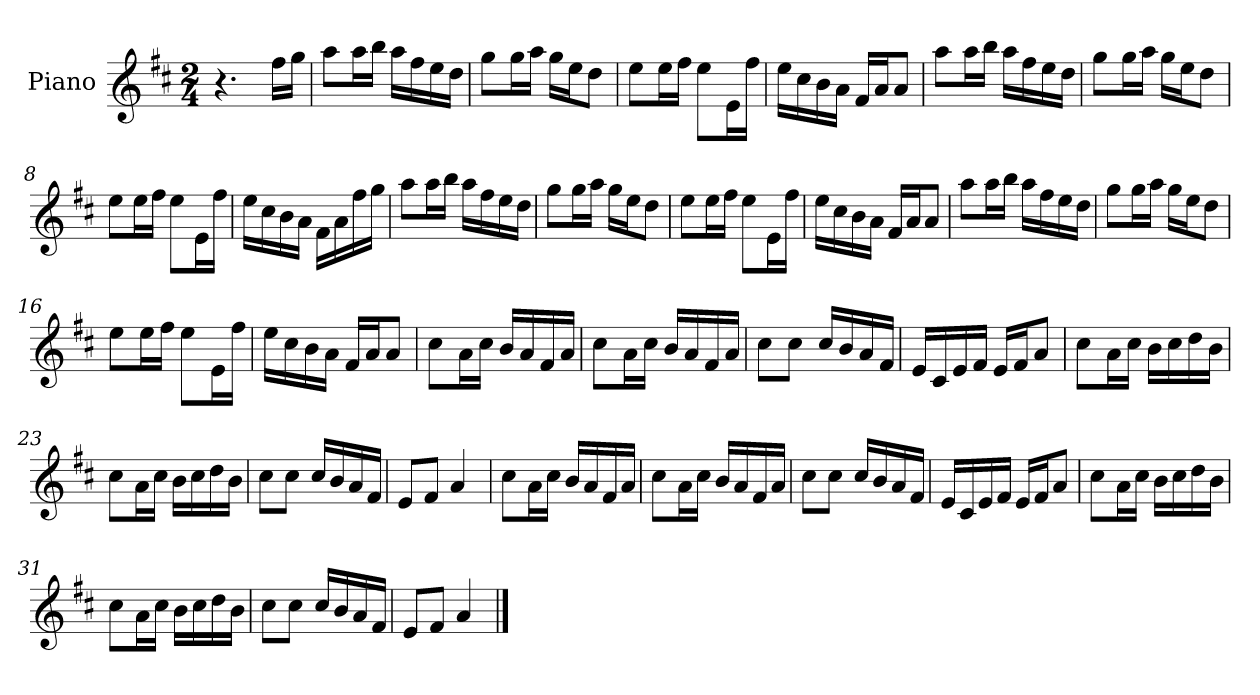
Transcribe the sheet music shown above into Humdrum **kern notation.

**kern
*part1
*staff1
*I"Piano
*I'Pno
*clefG2
*k[f#c#]
*M2/4
=1
4.r
16ff#\LL
16gg\JJ
=2
8aa\L
16aa\L
16bb\JJ
16aa\LL
16ff#\
16ee\
16dd\JJ
=3
8gg\L
16gg\L
16aa\JJ
16gg\LL
16ee\J
8dd\J
=4
8ee\L
16ee\L
16ff#\JJ
8ee\L
16e\L
16ff#\JJ
=5
16ee\LL
16cc#\
16b\
16a\JJ
16f#/LL
16a/J
8a/J
=6
8aa\L
16aa\L
16bb\JJ
16aa\LL
16ff#\
16ee\
16dd\JJ
=7
8gg\L
16gg\L
16aa\JJ
16gg\LL
16ee\J
8dd\J
=8
8ee\L
16ee\L
16ff#\JJ
8ee\L
16e\L
16ff#\JJ
=9
16ee\LL
16cc#\
16b\
16a\JJ
16f#\LL
16a\
16ff#\
16gg\JJ
=10
8aa\L
16aa\L
16bb\JJ
16aa\LL
16ff#\
16ee\
16dd\JJ
=11
8gg\L
16gg\L
16aa\JJ
16gg\LL
16ee\J
8dd\J
=12
8ee\L
16ee\L
16ff#\JJ
8ee\L
16e\L
16ff#\JJ
=13
16ee\LL
16cc#\
16b\
16a\JJ
16f#/LL
16a/J
8a/J
=14
8aa\L
16aa\L
16bb\JJ
16aa\LL
16ff#\
16ee\
16dd\JJ
=15
8gg\L
16gg\L
16aa\JJ
16gg\LL
16ee\J
8dd\J
=16
8ee\L
16ee\L
16ff#\JJ
8ee\L
16e\L
16ff#\JJ
=17
16ee\LL
16cc#\
16b\
16a\JJ
16f#/LL
16a/J
8a/J
=18
8cc#\L
16a\L
16cc#\JJ
16b/LL
16a/
16f#/
16a/JJ
=19
8cc#\L
16a\L
16cc#\JJ
16b/LL
16a/
16f#/
16a/JJ
=20
8cc#\L
8cc#\J
16cc#/LL
16b/
16a/
16f#/JJ
=21
16e/LL
16c#/
16e/
16f#/JJ
16e/LL
16f#/J
8a/J
=22
8cc#\L
16a\L
16cc#\JJ
16b\LL
16cc#\
16dd\
16b\JJ
=23
8cc#\L
16a\L
16cc#\JJ
16b\LL
16cc#\
16dd\
16b\JJ
=24
8cc#\L
8cc#\J
16cc#/LL
16b/
16a/
16f#/JJ
=25
8e/L
8f#/J
4a/
=26
8cc#\L
16a\L
16cc#\JJ
16b/LL
16a/
16f#/
16a/JJ
=27
8cc#\L
16a\L
16cc#\JJ
16b/LL
16a/
16f#/
16a/JJ
=28
8cc#\L
8cc#\J
16cc#/LL
16b/
16a/
16f#/JJ
=29
16e/LL
16c#/
16e/
16f#/JJ
16e/LL
16f#/J
8a/J
=30
8cc#\L
16a\L
16cc#\JJ
16b\LL
16cc#\
16dd\
16b\JJ
=31
8cc#\L
16a\L
16cc#\JJ
16b\LL
16cc#\
16dd\
16b\JJ
=32
8cc#\L
8cc#\J
16cc#/LL
16b/
16a/
16f#/JJ
=33
8e/L
8f#/J
4a/
==
*-
